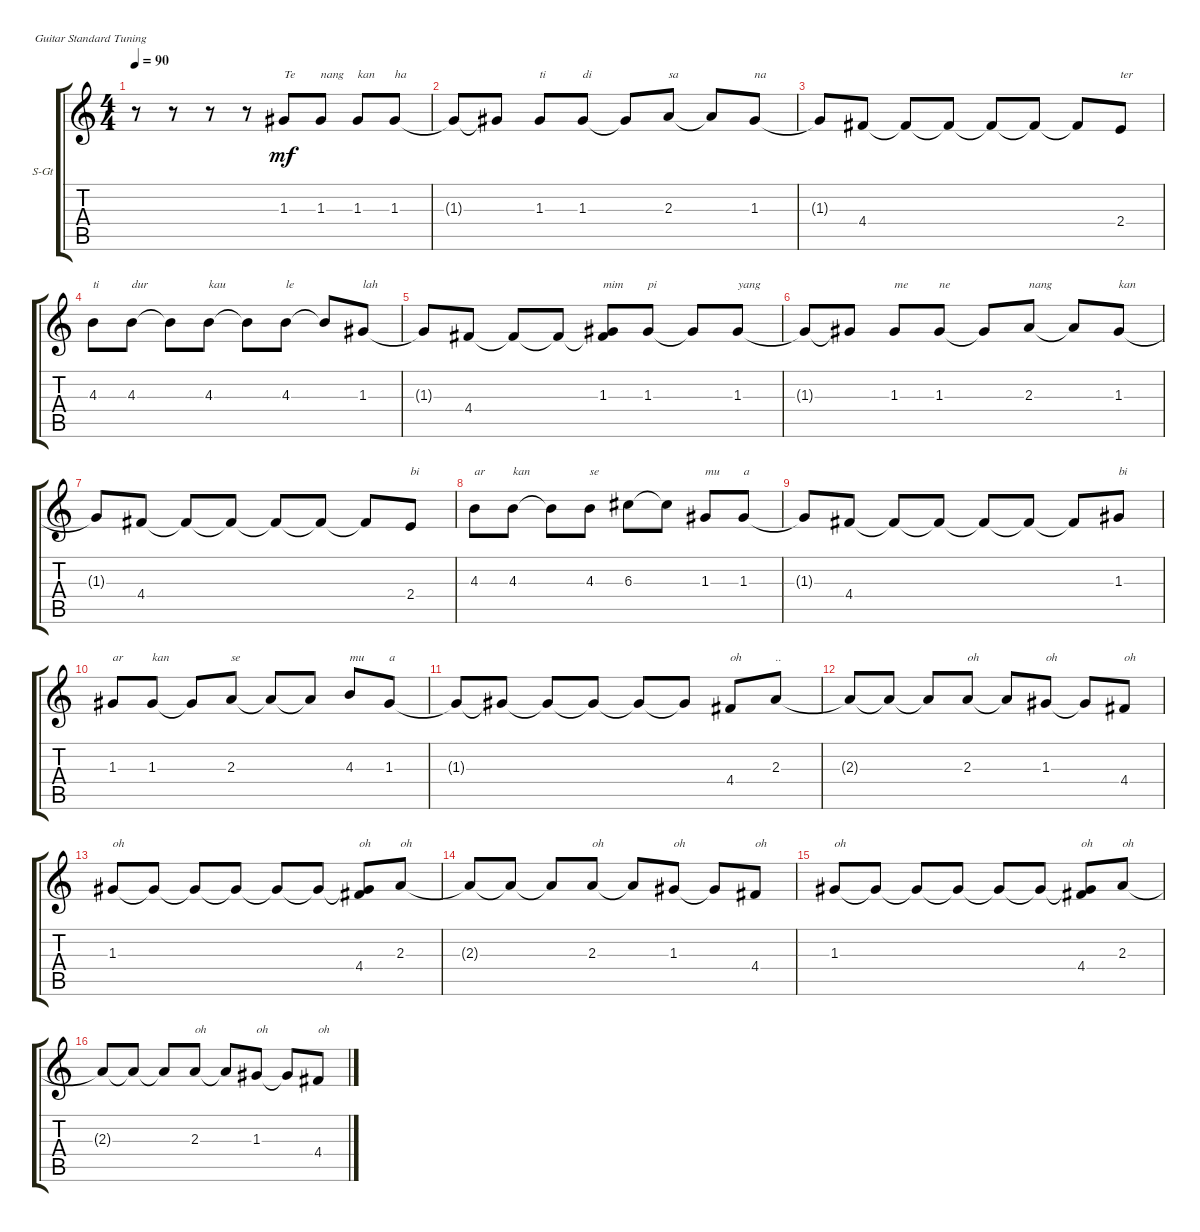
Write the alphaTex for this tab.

\defaultSystemsLayout 4
\bracketExtendMode groupsimilarinstruments
\firstSystemTrackNameOrientation horizontal
\otherSystemsTrackNameOrientation horizontal
\track ("Vocal" "S-Gt") {instrument acousticguitarsteel}
\staff {score tabs}
\tuning (E4 B3 G3 D3 A2 E2)
\ts (4 4)
\tempo 90
\clef g2
\ks c
r.8{dy mf} r.8 r.8 r.8 1.3.8{txt "Te"} 1.3.8{txt "nang"} 1.3.8{txt "kan"} 1.3.8{txt "ha"} |
1.3{t}.8 1.3{t}.8 1.3.8{txt "ti"} 1.3.8{txt "di"} 1.3{t}.8 2.3.8{txt "sa"} 2.3{t}.8 1.3.8{txt "na"} |
1.3{t}.8 4.4.8 4.4{t}.8 4.4{t}.8 4.4{t}.8 4.4{t}.8 4.4{t}.8 2.4.8{txt "ter"} |
4.3.8{txt "ti"} 4.3.8{txt "dur"} 4.3{t}.8 4.3.8{txt "kau"} 4.3{t}.8 4.3.8{txt "le"} 4.3{t}.8 1.3.8{txt "lah"} |
1.3{t}.8 4.4.8 4.4{t}.8 4.4{t}.8 (4.4{t} 1.3).8{txt "mim"} 1.3.8{txt "pi"} 1.3{t}.8 1.3.8{txt "yang"} |
1.3{t}.8 1.3{t}.8 1.3.8{txt "me"} 1.3.8{txt "ne"} 1.3{t}.8 2.3.8{txt "nang"} 2.3{t}.8 1.3.8{txt "kan"} |
1.3{t}.8 4.4.8 4.4{t}.8 4.4{t}.8 4.4{t}.8 4.4{t}.8 4.4{t}.8 2.4.8{txt "bi"} |
4.3.8{txt "ar"} 4.3.8{txt "kan"} 4.3{t}.8 4.3.8{txt "se"} 6.3.8 6.3{t}.8 1.3.8{txt "mu"} 1.3.8{txt "a"} |
1.3{t}.8 4.4.8 4.4{t}.8 4.4{t}.8 4.4{t}.8 4.4{t}.8 4.4{t}.8 1.3.8{txt "bi"} |
1.3.8{txt "ar"} 1.3.8{txt "kan"} 1.3{t}.8 2.3.8{txt "se"} 2.3{t}.8 2.3{t}.8 4.3.8{txt "mu"} 1.3.8{txt "a"} |
1.3{t}.8 1.3{t}.8 1.3{t}.8 1.3{t}.8 1.3{t}.8 1.3{t}.8 4.4.8{txt "oh"} 2.3.8{txt ".."} |
2.3{t}.8 2.3{t}.8 2.3{t}.8 2.3.8{txt "oh"} 2.3{t}.8 1.3.8{txt "oh"} 1.3{t}.8 4.4.8{txt "oh"} |
1.3.8{txt "oh"} 1.3{t}.8 1.3{t}.8 1.3{t}.8 1.3{t}.8 1.3{t}.8 (1.3{t} 4.4).8{txt "oh"} 2.3.8{txt "oh"} |
2.3{t}.8 2.3{t}.8 2.3{t}.8 2.3.8{txt "oh"} 2.3{t}.8 1.3.8{txt "oh"} 1.3{t}.8 4.4.8{txt "oh"} |
1.3.8{txt "oh"} 1.3{t}.8 1.3{t}.8 1.3{t}.8 1.3{t}.8 1.3{t}.8 (1.3{t} 4.4).8{txt "oh"} 2.3.8{txt "oh"} |
2.3{t}.8 2.3{t}.8 2.3{t}.8 2.3.8{txt "oh"} 2.3{t}.8 1.3.8{txt "oh"} 1.3{t}.8 4.4.8{txt "oh"}
